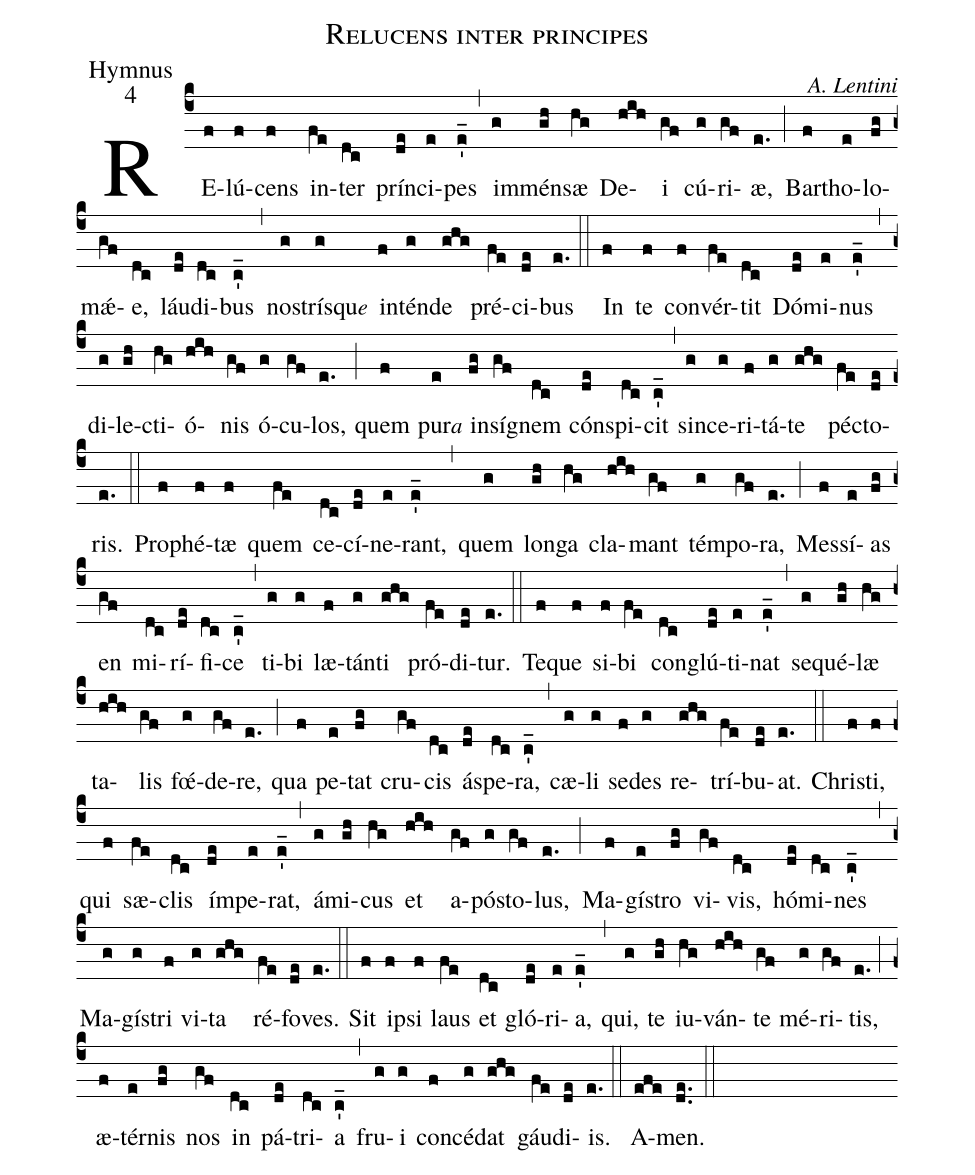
name:Relucens inter principes;
office-part:Hymnus;
mode:4;
commentary:A. Lentini;
%%
(c4)
RE(f)lú(f)cens(f) in(fe)ter(dc) prín(de)ci(e)pes(e'_) (,)
im(g)mén(gh)sæ(hg) De(hih)i(gf) cú(g)ri(gf)æ,(e.) (;)
Bar(f)tho(e)lo(fg)m{ǽ}(gf)e,(dc) láu(de)di(dc)bus(c'_) (,)
no(g)strísqu<e>e</e>(g) in(f)tén(g)de(ghg) pré(fe)ci(de)bus(e.) (::)

In(f) te(f) con(f)vér(fe)tit(dc) Dó(de)mi(e)nus(e'_) (,)
di(g)le(gh)cti(hg)ó(hih)nis(gf) ó(g)cu(gf)los,(e.) (;)
quem(f) pur<e>a</e>(e) in(fg)sí(gf)gnem(dc) cón(de)spi(dc)cit(c'_) (,)
sin(g)ce(g)ri(f)tá(g)te(ghg) pé(fe)cto(de)ris.(e.) (::)

Pro(f)phé(f)tæ(f) quem(fe) ce(dc)cí(de)ne(e)rant,(e'_) (,)
quem(g) lon(gh)ga(hg) cla(hih)mant(gf) tém(g)po(gf)ra,(e.) (;)
Mes(f)sí(e)as(fg) en(gf) mi(dc)rí(de)fi(dc)ce(c'_) (,)
ti(g)bi(g) læ(f)tán(g)ti(ghg) pró(fe)di(de)tur.(e.) (::)

Te(f)que(f) si(f)bi(fe) con(dc)glú(de)ti(e)nat(e'_) (,)
se(g)qué(gh)læ(hg) ta(hih)lis(gf) f{<sp>'oe</sp>}(g)de(gf)re,(e.) (;)
qua(f) pe(e)tat(fg) cru(gf)cis(dc) á(de)spe(dc)ra,(c'_) (,)
cæ(g)li(g) se(f)des(g) re(ghg)trí(fe)bu(de)at.(e.) (::)

Chri(f)sti,(f) qui(f) sæ(fe)clis(dc) ím(de)pe(e)rat,(e'_) (,)
á(g)mi(gh)cus(hg) et(hih) a(gf)pó(g)sto(gf)lus,(e.) (;)
Ma(f)gí(e)stro(fg) vi(gf)vis,(dc) hó(de)mi(dc)nes(c'_) (,)
Ma(g)gí(g)stri(f) vi(g)ta(ghg) ré(fe)fo(de)ves.(e.) (::)

Sit(f) i(f)psi(f) laus(fe) et(dc) gló(de)ri(e)a,(e'_) (,)
qui,(g) te(gh) iu(hg)ván(hih)te(gf) mé(g)ri(gf)tis,(e.) (;)
æ(f)tér(e)nis(fg) nos(gf) in(dc) pá(de)tri(dc)a(c'_) (,)
fru(g)i(g) con(f)cé(g)dat(ghg) gáu(fe)di(de)is.(e.) (::)

A(efe)men.(de..) (::)
